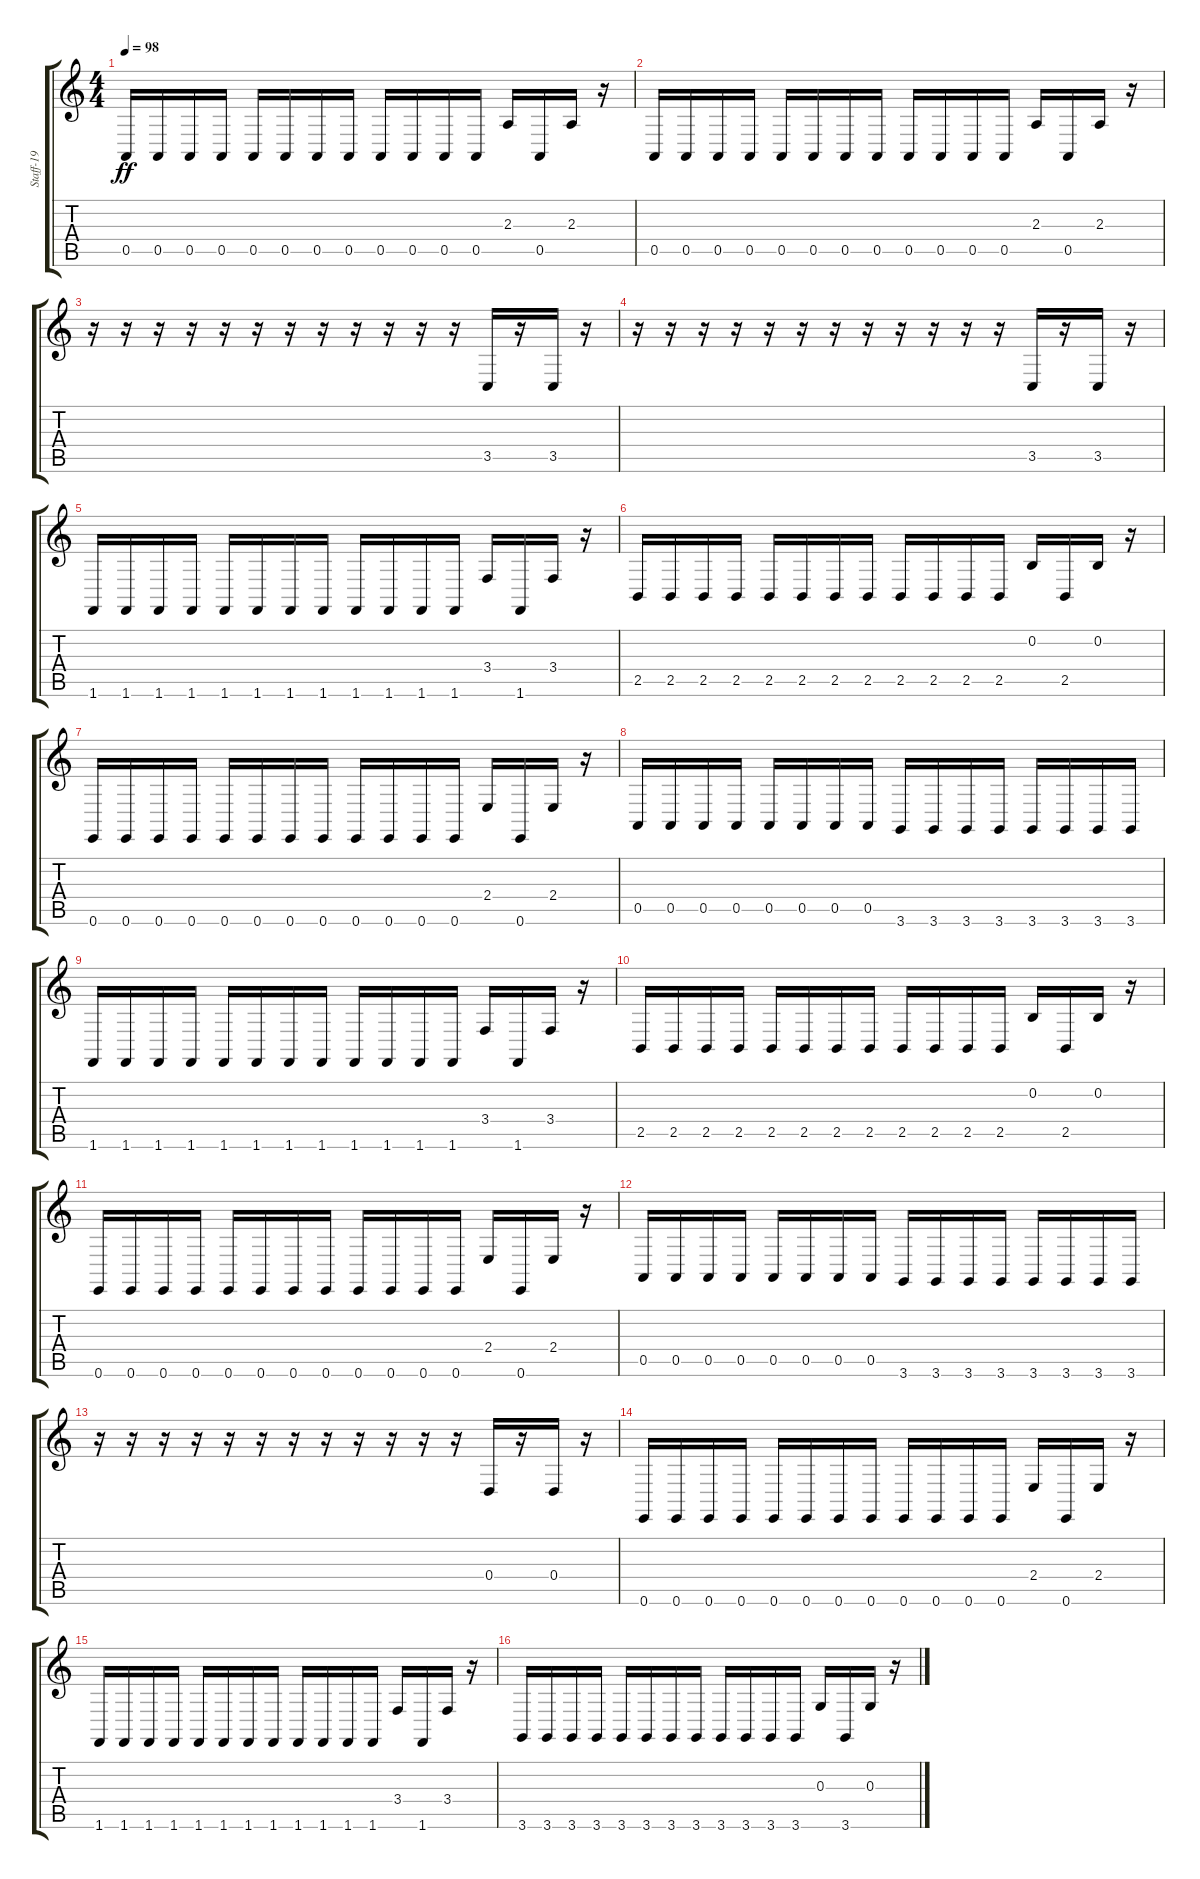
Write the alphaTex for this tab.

\track ("Staff-19" "Staff-19") {instrument lead8bassandlead}
\staff {score tabs}
\tuning (E4 B3 G3 D3 A2 E2) {hide}
\ts (4 4)
\tempo 98
\clef g2
\ks c
0.5.16{dy ff volume 1} 0.5.16{volume 2} 0.5.16{volume 2} 0.5.16{volume 3} 0.5.16{volume 4} 0.5.16{volume 4} 0.5.16{volume 5} 0.5.16{volume 6} 0.5.16{volume 6} 0.5.16{volume 6} 0.5.16{volume 7} 0.5.16{volume 7} 2.3.16{volume 7} 0.5.16{volume 8} 2.3.16{volume 7} r.16{volume 6} |
0.5.16{volume 1} 0.5.16{volume 2} 0.5.16{volume 2} 0.5.16{volume 3} 0.5.16{volume 4} 0.5.16{volume 4} 0.5.16{volume 5} 0.5.16{volume 6} 0.5.16{volume 6} 0.5.16{volume 6} 0.5.16{volume 7} 0.5.16{volume 7} 2.3.16{volume 7} 0.5.16{volume 8} 2.3.16{volume 7} r.16{volume 6} |
r.16{volume 1} r.16{volume 2} r.16{volume 2} r.16{volume 3} r.16{volume 4} r.16{volume 4} r.16{volume 5} r.16{volume 6} r.16{volume 6} r.16{volume 6} r.16{volume 7} r.16{volume 7} 3.5.16{volume 7} r.16{volume 8} 3.5.16{volume 7} r.16{volume 6} |
r.16{volume 1} r.16{volume 2} r.16{volume 2} r.16{volume 3} r.16{volume 4} r.16{volume 4} r.16{volume 5} r.16{volume 6} r.16{volume 6} r.16{volume 6} r.16{volume 7} r.16{volume 7} 3.5.16{volume 7} r.16{volume 8} 3.5.16{volume 7} r.16{volume 6} |
1.6.16{volume 1} 1.6.16{volume 2} 1.6.16{volume 2} 1.6.16{volume 3} 1.6.16{volume 4} 1.6.16{volume 4} 1.6.16{volume 5} 1.6.16{volume 6} 1.6.16{volume 6} 1.6.16{volume 6} 1.6.16{volume 7} 1.6.16{volume 7} 3.4.16{volume 7} 1.6.16{volume 8} 3.4.16{volume 7} r.16{volume 6} |
2.5.16{volume 1} 2.5.16{volume 2} 2.5.16{volume 2} 2.5.16{volume 3} 2.5.16{volume 4} 2.5.16{volume 4} 2.5.16{volume 5} 2.5.16{volume 6} 2.5.16{volume 6} 2.5.16{volume 6} 2.5.16{volume 7} 2.5.16{volume 7} 0.2.16{volume 7} 2.5.16{volume 8} 0.2.16{volume 7} r.16{volume 6} |
0.6.16{volume 1} 0.6.16{volume 2} 0.6.16{volume 2} 0.6.16{volume 3} 0.6.16{volume 4} 0.6.16{volume 4} 0.6.16{volume 5} 0.6.16{volume 6} 0.6.16{volume 6} 0.6.16{volume 6} 0.6.16{volume 7} 0.6.16{volume 7} 2.4.16{volume 7} 0.6.16{volume 8} 2.4.16{volume 7} r.16{volume 6} |
0.5.16{volume 2} 0.5.16{volume 3} 0.5.16{volume 4} 0.5.16{volume 5} 0.5.16{volume 6} 0.5.16{volume 7} 0.5.16{volume 8} 0.5.16 3.6.16{volume 2} 3.6.16{volume 3} 3.6.16{volume 4} 3.6.16{volume 5} 3.6.16{volume 6} 3.6.16{volume 7} 3.6.16{volume 8} 3.6.16 |
1.6.16{volume 1} 1.6.16{volume 2} 1.6.16{volume 2} 1.6.16{volume 3} 1.6.16{volume 4} 1.6.16{volume 4} 1.6.16{volume 5} 1.6.16{volume 6} 1.6.16{volume 6} 1.6.16{volume 6} 1.6.16{volume 7} 1.6.16{volume 7} 3.4.16{volume 7} 1.6.16{volume 8} 3.4.16{volume 7} r.16{volume 6} |
2.5.16{volume 1} 2.5.16{volume 2} 2.5.16{volume 2} 2.5.16{volume 3} 2.5.16{volume 4} 2.5.16{volume 4} 2.5.16{volume 5} 2.5.16{volume 6} 2.5.16{volume 6} 2.5.16{volume 6} 2.5.16{volume 7} 2.5.16{volume 7} 0.2.16{volume 7} 2.5.16{volume 8} 0.2.16{volume 7} r.16{volume 6} |
0.6.16{volume 1} 0.6.16{volume 2} 0.6.16{volume 2} 0.6.16{volume 3} 0.6.16{volume 4} 0.6.16{volume 4} 0.6.16{volume 5} 0.6.16{volume 6} 0.6.16{volume 6} 0.6.16{volume 6} 0.6.16{volume 7} 0.6.16{volume 7} 2.4.16{volume 7} 0.6.16{volume 8} 2.4.16{volume 7} r.16{volume 6} |
0.5.16{volume 2} 0.5.16{volume 3} 0.5.16{volume 4} 0.5.16{volume 5} 0.5.16{volume 6} 0.5.16{volume 7} 0.5.16{volume 8} 0.5.16 3.6.16{volume 2} 3.6.16{volume 3} 3.6.16{volume 4} 3.6.16{volume 5} 3.6.16{volume 6} 3.6.16{volume 7} 3.6.16{volume 8} 3.6.16 |
r.16{volume 1} r.16{volume 2} r.16{volume 2} r.16{volume 3} r.16{volume 4} r.16{volume 4} r.16{volume 5} r.16{volume 6} r.16{volume 6} r.16{volume 6} r.16{volume 7} r.16{volume 7} 0.4.16{volume 7} r.16{volume 8} 0.4.16{volume 7} r.16{volume 6} |
0.6.16{volume 1} 0.6.16{volume 2} 0.6.16{volume 2} 0.6.16{volume 3} 0.6.16{volume 4} 0.6.16{volume 4} 0.6.16{volume 5} 0.6.16{volume 6} 0.6.16{volume 6} 0.6.16{volume 6} 0.6.16{volume 7} 0.6.16{volume 7} 2.4.16{volume 7} 0.6.16{volume 8} 2.4.16{volume 7} r.16{volume 6} |
1.6.16{volume 1} 1.6.16{volume 2} 1.6.16{volume 2} 1.6.16{volume 3} 1.6.16{volume 4} 1.6.16{volume 4} 1.6.16{volume 5} 1.6.16{volume 6} 1.6.16{volume 6} 1.6.16{volume 6} 1.6.16{volume 7} 1.6.16{volume 7} 3.4.16{volume 7} 1.6.16{volume 8} 3.4.16{volume 7} r.16{volume 6} |
3.6.16{volume 1} 3.6.16{volume 2} 3.6.16{volume 2} 3.6.16{volume 3} 3.6.16{volume 4} 3.6.16{volume 4} 3.6.16{volume 5} 3.6.16{volume 6} 3.6.16{volume 6} 3.6.16{volume 6} 3.6.16{volume 7} 3.6.16{volume 7} 0.3.16{volume 7} 3.6.16{volume 8} 0.3.16{volume 7} r.16{volume 6}
